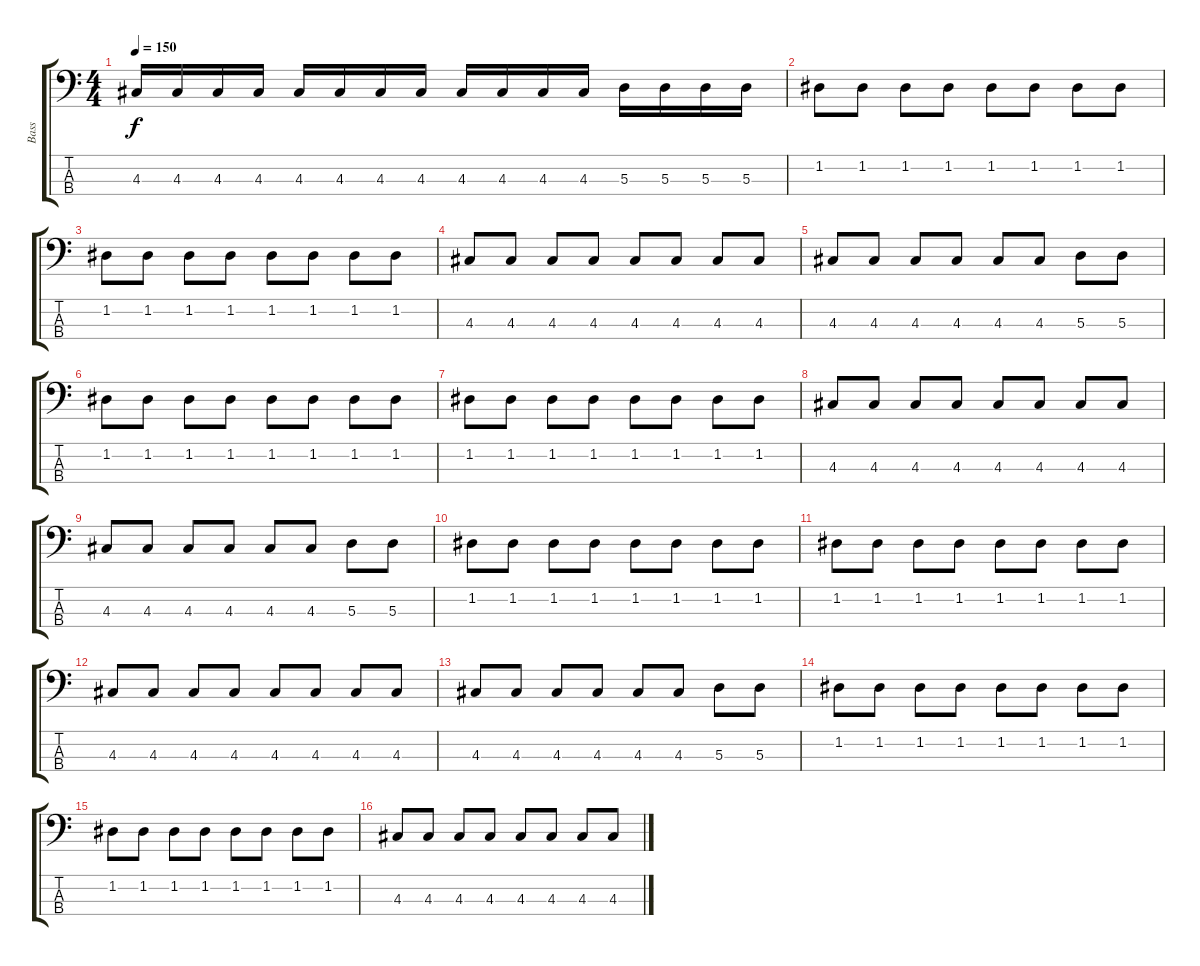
\track ("Bass" "Bass") {instrument electricbasspick}
\staff {score tabs}
\tuning (G2 D2 A1 E1) {hide}
\ts (4 4)
\tempo 150
\clef f4
\ks c
4.3.16{dy f} 4.3.16 4.3.16 4.3.16 4.3.16 4.3.16 4.3.16 4.3.16 4.3.16 4.3.16 4.3.16 4.3.16 5.3.16 5.3.16 5.3.16 5.3.16 |
1.2.8 1.2.8 1.2.8 1.2.8 1.2.8 1.2.8 1.2.8 1.2.8 |
1.2.8 1.2.8 1.2.8 1.2.8 1.2.8 1.2.8 1.2.8 1.2.8 |
4.3.8 4.3.8 4.3.8 4.3.8 4.3.8 4.3.8 4.3.8 4.3.8 |
4.3.8 4.3.8 4.3.8 4.3.8 4.3.8 4.3.8 5.3.8 5.3.8 |
1.2.8 1.2.8 1.2.8 1.2.8 1.2.8 1.2.8 1.2.8 1.2.8 |
1.2.8 1.2.8 1.2.8 1.2.8 1.2.8 1.2.8 1.2.8 1.2.8 |
4.3.8 4.3.8 4.3.8 4.3.8 4.3.8 4.3.8 4.3.8 4.3.8 |
4.3.8 4.3.8 4.3.8 4.3.8 4.3.8 4.3.8 5.3.8 5.3.8 |
1.2.8 1.2.8 1.2.8 1.2.8 1.2.8 1.2.8 1.2.8 1.2.8 |
1.2.8 1.2.8 1.2.8 1.2.8 1.2.8 1.2.8 1.2.8 1.2.8 |
4.3.8 4.3.8 4.3.8 4.3.8 4.3.8 4.3.8 4.3.8 4.3.8 |
4.3.8 4.3.8 4.3.8 4.3.8 4.3.8 4.3.8 5.3.8 5.3.8 |
1.2.8 1.2.8 1.2.8 1.2.8 1.2.8 1.2.8 1.2.8 1.2.8 |
1.2.8 1.2.8 1.2.8 1.2.8 1.2.8 1.2.8 1.2.8 1.2.8 |
4.3.8 4.3.8 4.3.8 4.3.8 4.3.8 4.3.8 4.3.8 4.3.8
